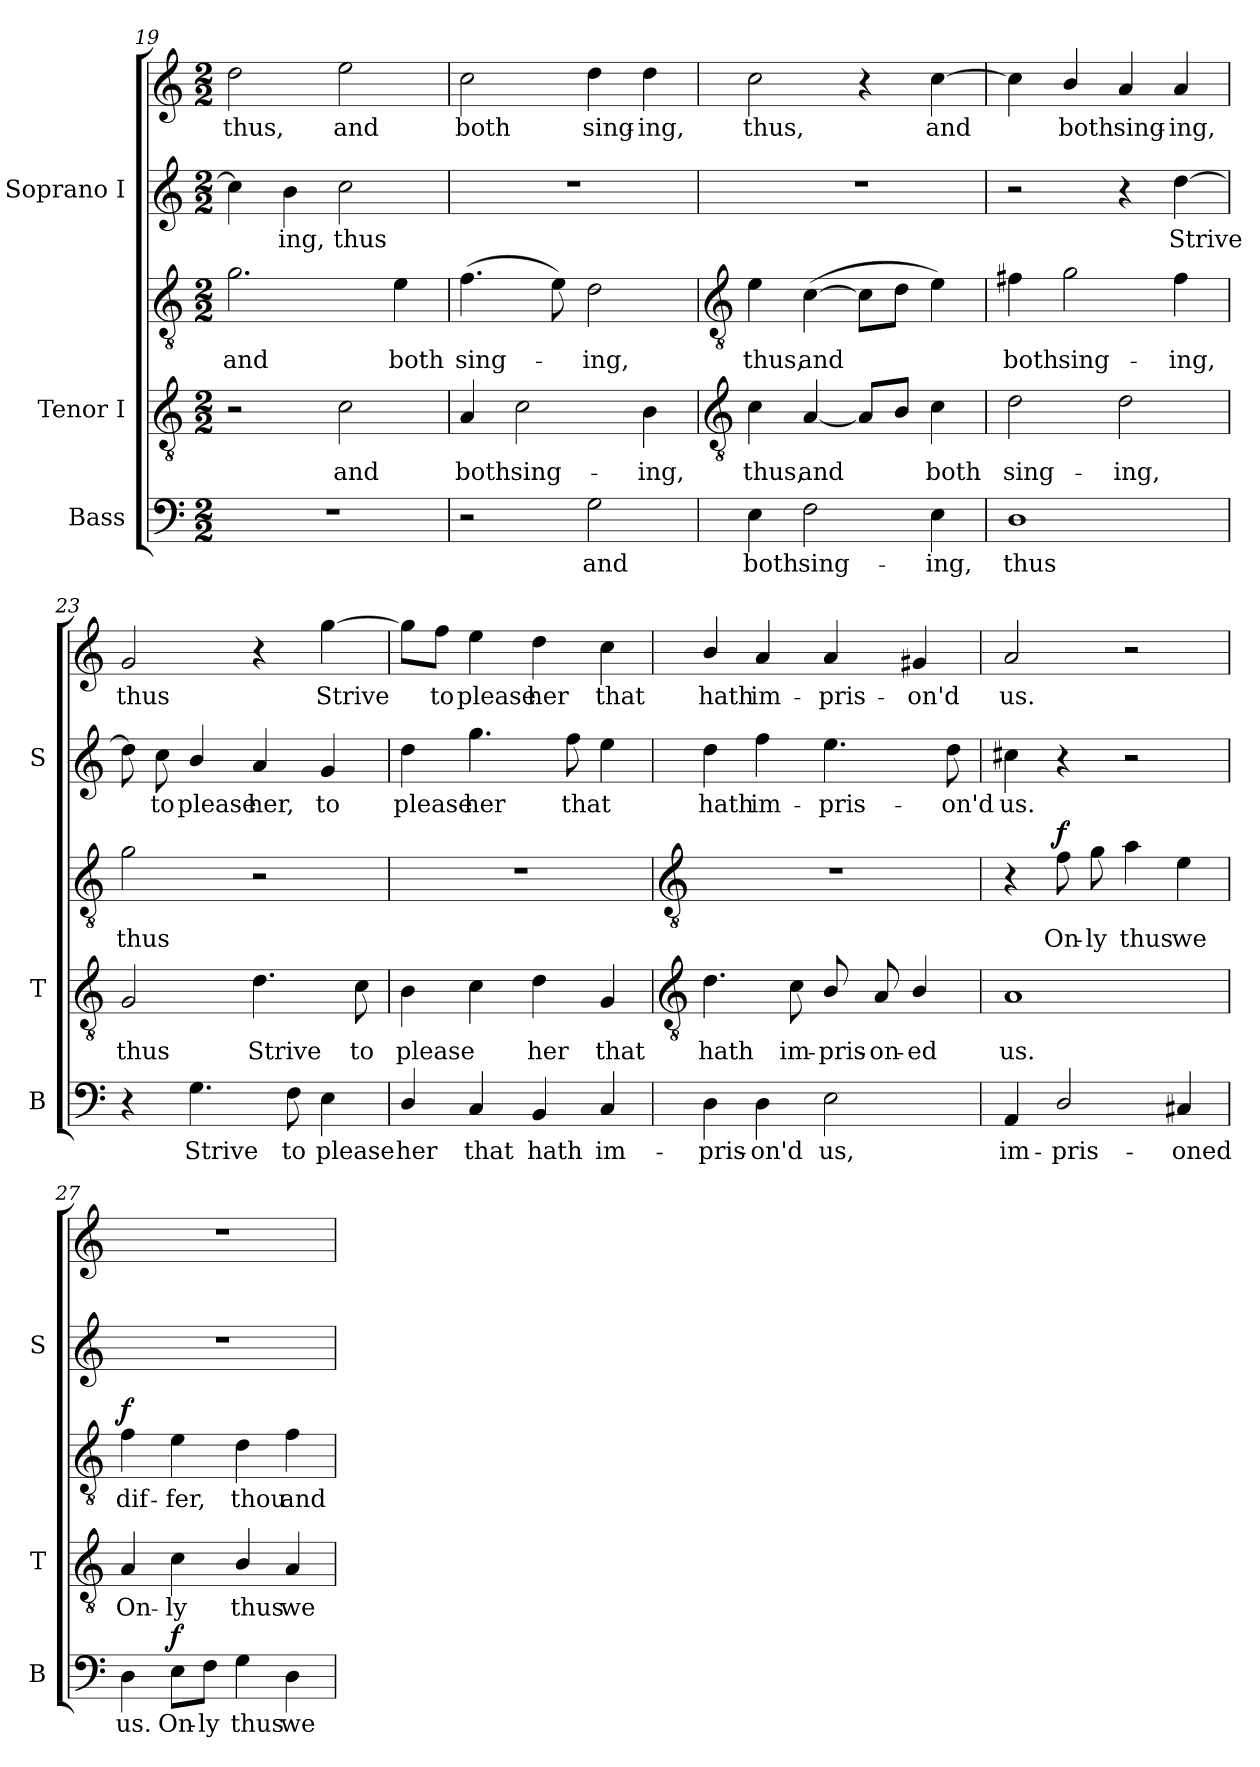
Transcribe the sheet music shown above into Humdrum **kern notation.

**kern	**text	**dynam	**kern	**text	**kern	**text	**dynam	**kern	**text	**kern	**text
*part3	*part3	*part3	*part2	*part2	*part2	*part2	*part2	*part1	*part1	*part1	*part1
*staff5	*staff5	*staff5	*staff4	*staff4	*staff3	*staff3	*staff3/4	*staff2	*staff2	*staff1	*staff1
*I"Bass	*	*	*I"Tenor I	*	*	*	*	*I"Soprano I	*	*	*
*I'B	*	*	*I'T	*	*	*	*	*I'S	*	*	*
*clefF4	*	*	*clefGv2	*	*clefGv2	*	*	*clefG2	*	*clefG2	*
*k[]	*	*	*k[]	*	*k[]	*	*	*k[]	*	*k[]	*
*C:	*	*	*C:	*	*C:	*	*	*C:	*	*C:	*
*M2/2	*	*	*M2/2	*	*M2/2	*	*	*M2/2	*	*M2/2	*
=19	=19	=19	=19	=19	=19	=19	=19	=19	=19	=19	=19
!	!	!	!	!	!	!LO:LY:b	!	!	!	!	!LO:LY:b
1r	.	.	2r	.	2.g	and	.	4cc]	.	2dd	thus,
!	!	!	!	!	!	!	!	!	!LO:LY:b	!	!
.	.	.	.	.	.	.	.	4b	ing,	.	.
!	!	!	!	!LO:LY:b	!	!	!	!	!LO:LY:b	!	!LO:LY:b
.	.	.	2c	and	.	.	.	2cc	thus	2ee	and
!	!	!	!	!	!	!LO:LY:b	!	!	!	!	!
.	.	.	.	.	4e	both	.	.	.	.	.
=20	=20	=20	=20	=20	=20	=20	=20	=20	=20	=20	=20
!	!	!	!	!LO:LY:b	!	!LO:LY:b	!	!	!	!	!LO:LY:b
2r	.	.	4A	both	(>4.f	sing-	.	1r	.	2cc	both
!	!	!	!	!LO:LY:b	!	!	!	!	!	!	!
.	.	.	2c	sing-	.	.	.	.	.	.	.
.	.	.	.	.	8e)	.	.	.	.	.	.
!	!LO:LY:b	!	!	!	!	!LO:LY:b	!	!	!	!	!LO:LY:b
2G	and	.	.	.	2d	ing,	.	.	.	4dd	sing-
!	!	!	!	!LO:LY:b	!	!	!	!	!	!	!LO:LY:b
.	.	.	4B	-ing,	.	.	.	.	.	4dd	-ing,
!!LO:LB:g=z
=21	=21	=21	=21	=21	=21	=21	=21	=21	=21	=21	=21
*	*	*	*clefGv2	*	*clefGv2	*	*	*	*	*	*
!	!LO:LY:b	!	!	!LO:LY:b	!	!LO:LY:b	!	!	!	!	!LO:LY:b
4E	both	.	4c	thus,	4e	thus,	.	1r	.	2cc	thus,
!	!LO:LY:b	!	!	!LO:LY:b	!	!LO:LY:b	!	!	!	!	!
2F	sing-	.	[4A	and	(>[4c	and	.	.	.	.	.
.	.	.	8AL]	.	8cL]	.	.	.	.	4r	.
.	.	.	8BJ	.	8dJ	.	.	.	.	.	.
!	!LO:LY:b	!	!	!LO:LY:b	!	!	!	!	!	!	!LO:LY:b
4E	-ing,	.	4c	both	4e)	.	.	.	.	[4cc	and
=22	=22	=22	=22	=22	=22	=22	=22	=22	=22	=22	=22
!	!LO:LY:b	!	!	!LO:LY:b	!	!LO:LY:b	!	!	!	!	!
1D	thus	.	2d	sing-	4f#X	both	.	2r	.	4cc]	.
!	!	!	!	!	!	!LO:LY:b	!	!	!	!	!LO:LY:b
.	.	.	.	.	2g	sing-	.	.	.	4b/	both
!	!	!	!	!LO:LY:b	!	!	!	!	!	!	!LO:LY:b
.	.	.	2d	-ing,	.	.	.	4r	.	4a	sing-
!	!	!	!	!	!	!LO:LY:b	!	!	!LO:LY:b	!	!LO:LY:b
.	.	.	.	.	4f#	-ing,	.	[4dd	Strive	4a	-ing,
=23	=23	=23	=23	=23	=23	=23	=23	=23	=23	=23	=23
!	!	!	!	!LO:LY:b	!	!LO:LY:b	!	!	!	!	!LO:LY:b
4r	.	.	2G	thus	2g	thus	.	8dd]	.	2g	thus
!	!	!	!	!	!	!	!	!	!LO:LY:b	!	!
.	.	.	.	.	.	.	.	8cc	to	.	.
!	!LO:LY:b	!	!	!	!	!	!	!	!LO:LY:b	!	!
4.G	Strive	.	.	.	.	.	.	4b/	please	.	.
!	!	!	!	!LO:LY:b	!	!	!	!	!LO:LY:b	!	!
.	.	.	4.d	Strive	2r	.	.	4a	her,	4r	.
!	!LO:LY:b	!	!	!	!	!	!	!	!	!	!
8F	to	.	.	.	.	.	.	.	.	.	.
!	!LO:LY:b	!	!	!	!	!	!	!	!LO:LY:b	!	!LO:LY:b
4E	please	.	.	.	.	.	.	4g	to	[4gg	Strive
!	!	!	!	!LO:LY:b	!	!	!	!	!	!	!
.	.	.	8c	to	.	.	.	.	.	.	.
=24	=24	=24	=24	=24	=24	=24	=24	=24	=24	=24	=24
!	!LO:LY:b	!	!	!LO:LY:b	!	!	!	!	!LO:LY:b	!	!
4D/	her	.	4B	please	1r	.	.	4dd	please	8gg\L]	.
!	!	!	!	!	!	!	!	!	!	!	!LO:LY:b
.	.	.	.	.	.	.	.	.	.	8ff\J	to
!	!LO:LY:b	!	!	!	!	!	!	!	!LO:LY:b	!	!LO:LY:b
4C	that	.	4c	.	.	.	.	4.gg	her	4ee	please
!	!LO:LY:b	!	!	!LO:LY:b	!	!	!	!	!	!	!LO:LY:b
4BB	hath	.	4d	her	.	.	.	.	.	4dd	her
!	!	!	!	!	!	!	!	!	!LO:LY:b	!	!
.	.	.	.	.	.	.	.	8ffL	that	.	.
!	!LO:LY:b	!	!	!LO:LY:b	!	!	!	!	!	!	!LO:LY:b
4C	im-	.	4G	that	.	.	.	4ee	.	4cc	that
!!LO:LB:g=z
=25	=25	=25	=25	=25	=25	=25	=25	=25	=25	=25	=25
*	*	*	*clefGv2	*	*clefGv2	*	*	*	*	*	*
!	!LO:LY:b	!	!	!LO:LY:b	!	!	!	!	!LO:LY:b	!	!LO:LY:b
4D	-pris-	.	4.d	hath	1r	.	.	4dd	hath	4b/	hath
!	!LO:LY:b	!	!	!	!	!	!	!	!LO:LY:b	!	!LO:LY:b
4D	-on'd	.	.	.	.	.	.	4ff	im-	4a	im-
!	!	!	!	!LO:LY:b	!	!	!	!	!	!	!
.	.	.	8c	im-	.	.	.	.	.	.	.
!	!LO:LY:b	!	!	!LO:LY:b	!	!	!	!	!LO:LY:b	!	!LO:LY:b
2E	us,	.	8B/	-pris-	.	.	.	4.ee	-pris-	4a	-pris-
!	!	!	!	!LO:LY:b	!	!	!	!	!	!	!
.	.	.	8A	-on-	.	.	.	.	.	.	.
!	!	!	!	!LO:LY:b	!	!	!	!	!	!	!LO:LY:b
.	.	.	4B/	-ed	.	.	.	.	.	4g#X	-on'd
!	!	!	!	!	!	!	!	!	!LO:LY:b	!	!
.	.	.	.	.	.	.	.	8dd	-on'd	.	.
=26	=26	=26	=26	=26	=26	=26	=26	=26	=26	=26	=26
!	!LO:LY:b	!	!	!LO:LY:b	!	!	!	!	!LO:LY:b	!	!LO:LY:b
4AA	im-	.	1A	us.	4r	.	.	4cc#X	us.	2a	us.
!	!LO:LY:b	!	!	!	!	!LO:LY:b	!LO:DY:b	!	!	!	!
2D/	-pris-	.	.	.	8f	On-	f	4r	.	.	.
!	!	!	!	!	!	!LO:LY:b	!	!	!	!	!
.	.	.	.	.	8g	-ly	.	.	.	.	.
!	!	!	!	!	!	!LO:LY:b	!	!	!	!	!
.	.	.	.	.	4a	thus	.	2r	.	2r	.
!	!LO:LY:b	!	!	!	!	!LO:LY:b	!	!	!	!	!
4C#X	-oned	.	.	.	4e	we	.	.	.	.	.
=27	=27	=27	=27	=27	=27	=27	=27	=27	=27	=27	=27
!	!LO:LY:b	!	!	!LO:LY:b	!	!LO:LY:b	!LO:DY:b=2	!	!	!	!
4D	us.	.	4A	On-	4f	dif-	f	1r	.	1r	.
!	!LO:LY:b	!LO:DY:b	!	!LO:LY:b	!	!LO:LY:b	!	!	!	!	!
8E\L	On-	f	4c	-ly	4e	-fer,	.	.	.	.	.
!	!LO:LY:b	!	!	!	!	!	!	!	!	!	!
8F\J	-ly	.	.	.	.	.	.	.	.	.	.
!	!LO:LY:b	!	!	!LO:LY:b	!	!LO:LY:b	!	!	!	!	!
4G	thus	.	4B/	thus	4d	thou	.	.	.	.	.
!	!LO:LY:b	!	!	!LO:LY:b	!	!LO:LY:b	!	!	!	!	!
4D	we	.	4A	we	4f	and	.	.	.	.	.
=	=	=	=	=	=	=	=	=	=	=	=
*-	*-	*-	*-	*-	*-	*-	*-	*-	*-	*-	*-
